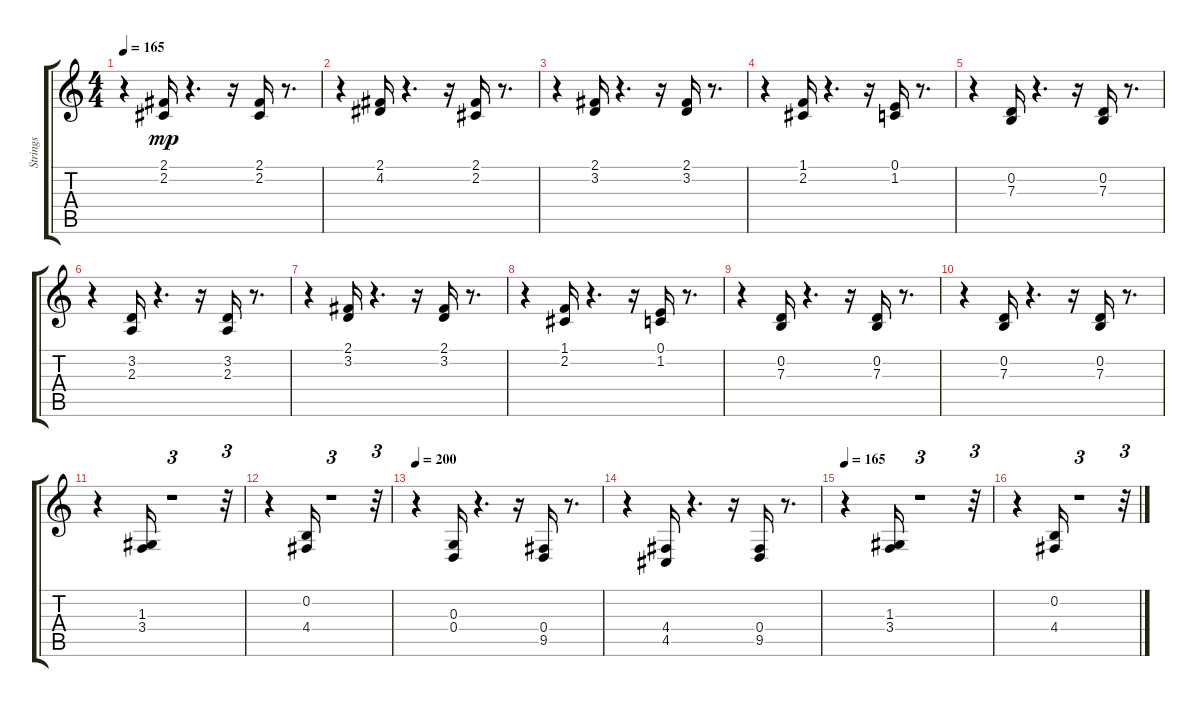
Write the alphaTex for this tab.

\track ("Strings" "Strings") {instrument stringensemble1}
\staff {score tabs}
\tuning (E4 B3 G3 D3 A2 E2) {hide}
\ts (4 4)
\tempo 165
\clef g2
\ks c
r.4{dy mp} (2.1 2.2).16 r.4{d} r.16 (2.1 2.2).16 r.8{d} |
r.4 (2.1 4.2).16 r.4{d} r.16 (2.1 2.2).16 r.8{d} |
r.4 (2.1 3.2).16 r.4{d} r.16 (2.1 3.2).16 r.8{d} |
r.4 (1.1 2.2).16 r.4{d} r.16 (0.1 1.2).16 r.8{d} |
r.4 (0.2 7.3).16 r.4{d} r.16 (0.2 7.3).16 r.8{d} |
r.4 (3.2 2.3).16 r.4{d} r.16 (3.2 2.3).16 r.8{d} |
r.4 (2.1 3.2).16 r.4{d} r.16 (2.1 3.2).16 r.8{d} |
r.4 (1.1 2.2).16 r.4{d} r.16 (0.1 1.2).16 r.8{d} |
r.4 (0.2 7.3).16 r.4{d} r.16 (0.2 7.3).16 r.8{d} |
r.4 (0.2 7.3).16 r.4{d} r.16 (0.2 7.3).16 r.8{d} |
r.4 (1.3 3.4).16 r.1{tu (3 2)} r.32{tu (3 2)} |
r.4 (0.2 4.4).16 r.1{tu (3 2)} r.32{tu (3 2)} |
\tempo 200
r.4 (0.3 0.4).16 r.4{d} r.16 (0.4 9.5).16 r.8{d} |
r.4 (4.4 4.5).16 r.4{d} r.16 (0.4 9.5).16 r.8{d} |
\tempo 165
r.4 (1.3 3.4).16 r.1{tu (3 2)} r.32{tu (3 2)} |
r.4 (0.2 4.4).16 r.1{tu (3 2)} r.32{tu (3 2)}
